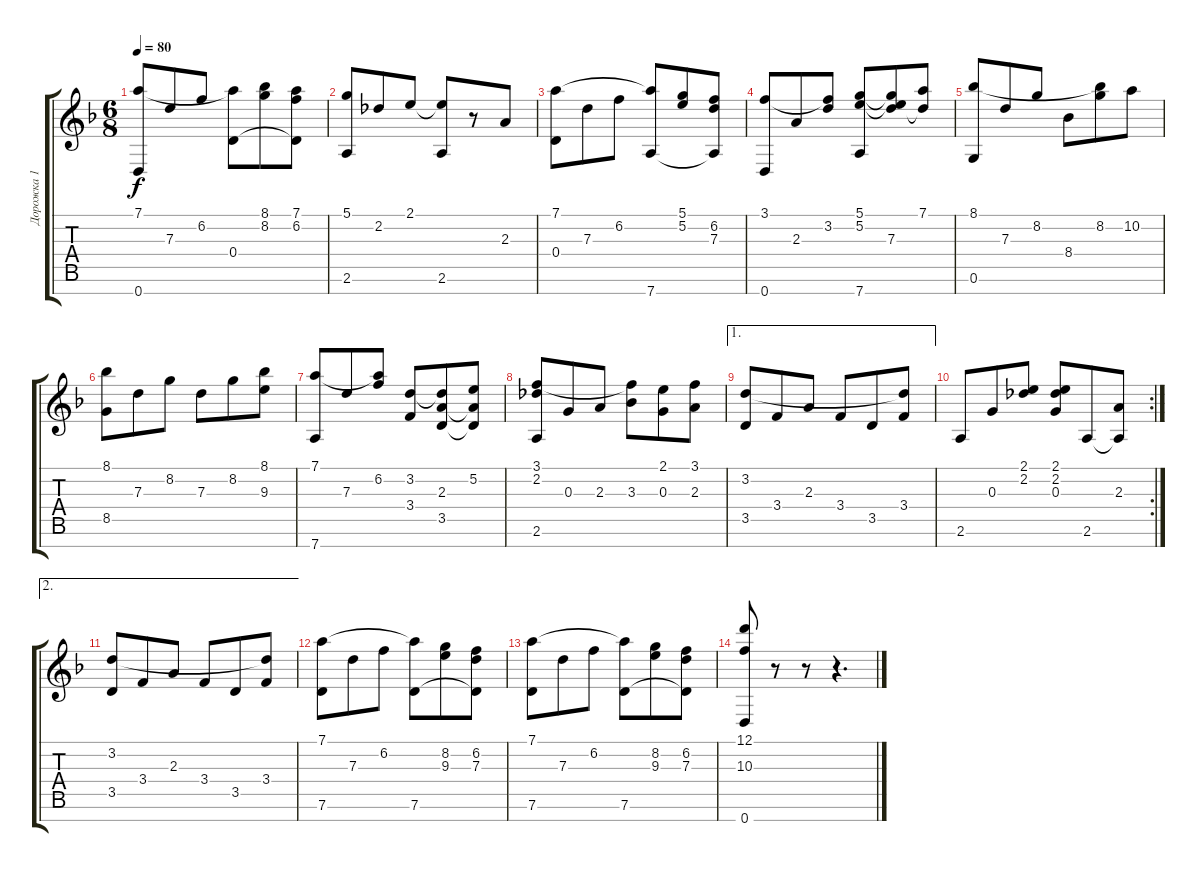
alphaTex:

\track ("Дорожка 1" "Дорожка 1") {instrument acousticguitarsteel}
\staff {score tabs}
\tuning (D4 B3 G3 D3 B2 G2 D2) {hide}
\ts (6 8)
\tempo 80
\clef g2
\ks dminor
(7.1 0.7).8{dy f} 7.3.8 6.2.8 (7.1{t} 0.4).8 (8.1 8.2).8 (7.1 6.2 0.4{t}).8 |
(5.1 2.6).8 2.2.8 2.1.8 (2.1{t} 2.6).8 r.8 2.3.8 |
(7.1 0.4).8 7.3.8 6.2.8 (7.1{t} 7.7).8 (5.1 5.2).8 (6.2 7.3 7.7{t}).8 |
(3.1 0.7).8 2.3.8 (3.1{t} 3.2).8 (5.1 5.2 7.7).8 (5.1{t} 5.2{t} 7.3).8 (7.1 7.3{t}).8 |
(8.1 0.6).8 7.3.8 8.2.8 8.4.8 (8.1{t} 8.2).8 10.2.8 |
(8.1 8.5).8 7.3.8 8.2.8 7.3.8 8.2.8 (8.1 9.3).8 |
(7.1 7.7).8 7.3.8 (7.1{t} 6.2).8 (3.2 3.4).8 (3.2{t} 2.3 3.5).8 (5.2 2.3{t} 3.5{t}).8 |
(3.1 2.2 2.6).8 0.3.8 2.3.8 (3.1{t} 3.3).8 (2.1 0.3).8 (3.1 2.3).8 |
\ae 1
(3.2 3.5).8 3.4.8 2.3.8 3.4.8 3.5.8 (3.2{t} 3.4).8 |
\rc 2
2.6.8 0.3.8 (2.1 2.2).8 (2.1 2.2 0.3).8 2.6.8 (2.3 2.6{t}).8 |
\ae 2
(3.2 3.5).8 3.4.8 2.3.8 3.4.8 3.5.8 (3.2{t} 3.4).8 |
(7.1 7.6).8 7.3.8 6.2.8 (7.1{t} 7.6).8 (8.2 9.3).8 (6.2 7.3 7.6{t}).8 |
(7.1 7.6).8 7.3.8 6.2.8 (7.1{t} 7.6).8 (8.2 9.3).8 (6.2 7.3 7.6{t}).8 |
(12.1 10.3 0.7).8 r.8 r.8 r.4{d}
